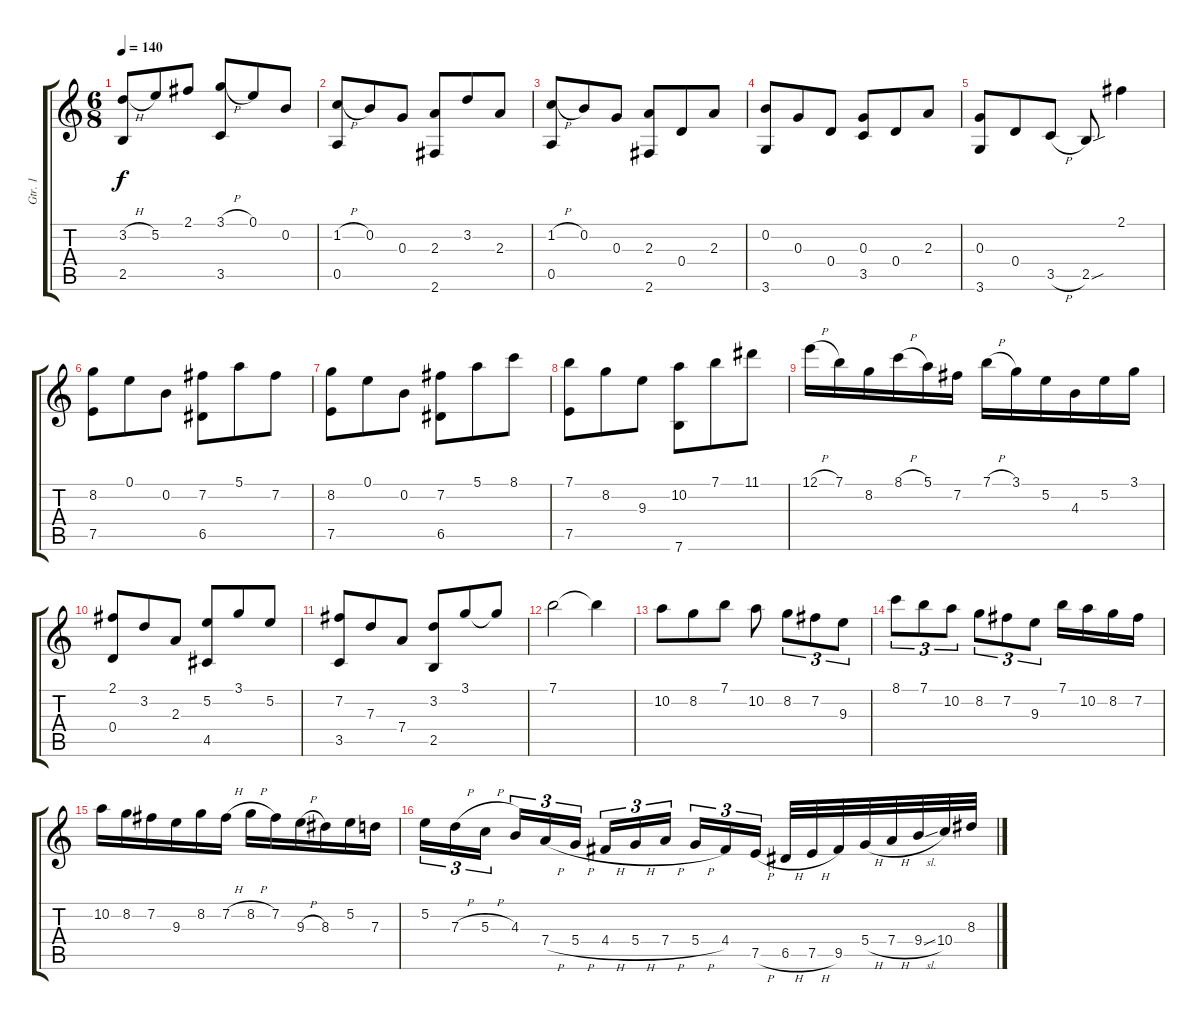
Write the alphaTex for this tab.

\track ("Gtr. 1" "Gtr. 1") {instrument acousticguitarnylon}
\staff {score tabs}
\tuning (E4 B3 G3 D3 A2 E2) {hide}
\ts (6 8)
\tempo 140
\clef g2
\ks c
(3.2{h} 2.5).8{dy f} 5.2.8 2.1.8 (3.1{h} 3.5).8 0.1.8 0.2.8 |
(1.2{h} 0.5).8 0.2.8 0.3.8 (2.3 2.6).8 3.2.8 2.3.8 |
(1.2{h} 0.5).8 0.2.8 0.3.8 (2.3 2.6).8 0.4.8 2.3.8 |
(0.2 3.6).8 0.3.8 0.4.8 (0.3 3.5).8 0.4.8 2.3.8 |
(0.3 3.6).8 0.4.8 3.5{h}.8 2.5{sou}.8 2.1.4 |
(8.2 7.5).8 0.1.8 0.2.8 (7.2 6.5).8 5.1.8 7.2.8 |
(8.2 7.5).8 0.1.8 0.2.8 (7.2 6.5).8 5.1.8 8.1.8 |
(7.1 7.5).8 8.2.8 9.3.8 (10.2 7.6).8 7.1.8 11.1.8 |
12.1{h}.16 7.1.16 8.2.16 8.1{h}.16 5.1.16 7.2.16 7.1{h}.16 3.1.16 5.2.16 4.3.16 5.2.16 3.1.16 |
(2.1 0.4).8 3.2.8 2.3.8 (5.2 4.5).8 3.1.8 5.2.8 |
(7.2 3.5).8 7.3.8 7.4.8 (3.2 2.5).8 3.1.8 3.1{t}.8 |
7.1.2 7.1{t}.4 |
10.2.8 8.2.8 7.1.8 10.2.8 8.2.8{tu (3 2)} 7.2.8{tu (3 2)} 9.3.8{tu (3 2)} |
8.1.8{tu (3 2)} 7.1.8{tu (3 2)} 10.2.8{tu (3 2)} 8.2.8{tu (3 2)} 7.2.8{tu (3 2)} 9.3.8{tu (3 2)} 7.1.16 10.2.16 8.2.16 7.2.16 |
10.2.16 8.2.16 7.2.16 9.3.16 8.2.16 7.2{h}.16 8.2{h}.16 7.2.16 9.3{h}.16 8.3.16 5.2.16 7.3.16 |
5.2.16{tu (3 2)} 7.3{h}.16{tu (3 2)} 5.3{h}.16{tu (3 2) beam splitsecondary} 4.3.16{tu (3 2)} 7.4{h}.16{tu (3 2)} 5.4{h}.16{tu (3 2) beam splitsecondary} 4.4{h}.16{tu (3 2)} 5.4{h}.16{tu (3 2)} 7.4{h}.16{tu (3 2)} 5.4{h}.16{tu (3 2)} 4.4.16{tu (3 2)} 7.5{h}.16{tu (3 2) beam splitsecondary} 6.5{h}.32 7.5{h}.32 9.5.32 5.4{h}.32 7.4{h}.32 9.4{sl}.32 10.4.32 8.3{h}.32
